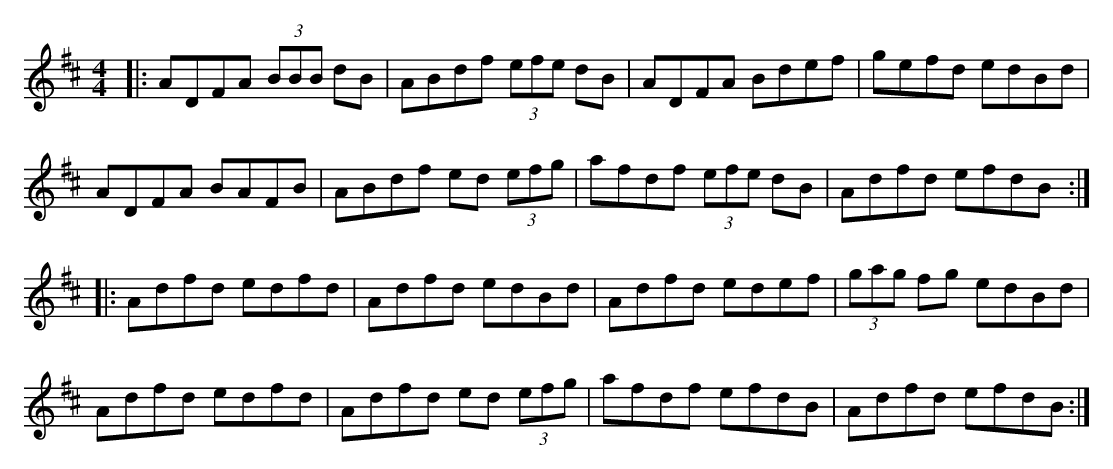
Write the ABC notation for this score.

X:1
M:4/4
K:D
|:ADFA (3BBB dB|ABdf (3efe dB|ADFA Bdef|gefd edBd|
ADFA BAFB|ABdf ed (3efg|afdf (3efe dB|Adfd efdB:|
|:Adfd edfd|Adfd edBd|Adfd edef|(3gag fg edBd|
Adfd edfd|Adfd ed (3efg|afdf efdB|Adfd efdB:|
